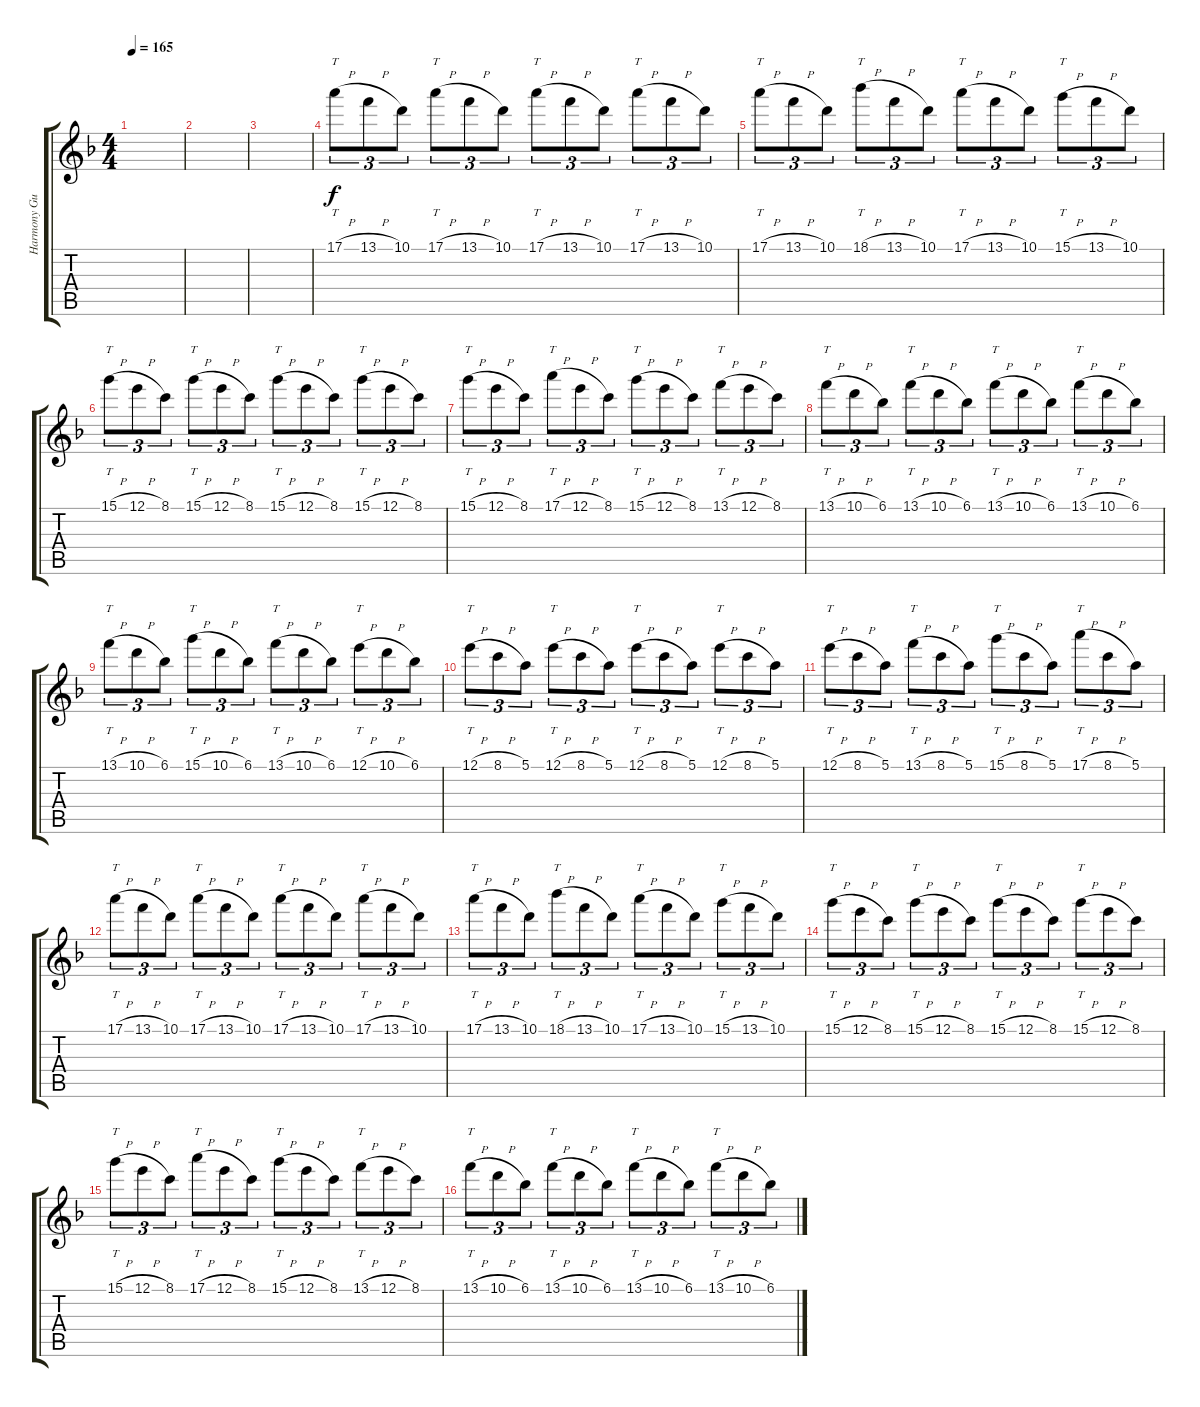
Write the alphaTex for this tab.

\track ("Harmony Guitar" "Harmony Gu") {instrument distortionguitar}
\staff {score tabs}
\tuning (E4 B3 G3 D3 A2 E2) {hide}
\ts (4 4)
\tempo 165
\clef g2
\ks f
|
|
|
\section ("" "")
17.1{h}.8{tt tu (3 2) volume 9 balance 2} 13.1{h}.8{tu (3 2)} 10.1.8{tu (3 2)} 17.1{h}.8{tt tu (3 2)} 13.1{h}.8{tu (3 2)} 10.1.8{tu (3 2)} 17.1{h}.8{tt tu (3 2)} 13.1{h}.8{tu (3 2)} 10.1.8{tu (3 2)} 17.1{h}.8{tt tu (3 2)} 13.1{h}.8{tu (3 2)} 10.1.8{tu (3 2)} |
17.1{h}.8{tt tu (3 2)} 13.1{h}.8{tu (3 2)} 10.1.8{tu (3 2)} 18.1{h}.8{tt tu (3 2)} 13.1{h}.8{tu (3 2)} 10.1.8{tu (3 2)} 17.1{h}.8{tt tu (3 2)} 13.1{h}.8{tu (3 2)} 10.1.8{tu (3 2)} 15.1{h}.8{tt tu (3 2)} 13.1{h}.8{tu (3 2)} 10.1.8{tu (3 2)} |
15.1{h}.8{tt tu (3 2)} 12.1{h}.8{tu (3 2)} 8.1.8{tu (3 2)} 15.1{h}.8{tt tu (3 2)} 12.1{h}.8{tu (3 2)} 8.1.8{tu (3 2)} 15.1{h}.8{tt tu (3 2)} 12.1{h}.8{tu (3 2)} 8.1.8{tu (3 2)} 15.1{h}.8{tt tu (3 2)} 12.1{h}.8{tu (3 2)} 8.1.8{tu (3 2)} |
15.1{h}.8{tt tu (3 2)} 12.1{h}.8{tu (3 2)} 8.1.8{tu (3 2)} 17.1{h}.8{tt tu (3 2)} 12.1{h}.8{tu (3 2)} 8.1.8{tu (3 2)} 15.1{h}.8{tt tu (3 2)} 12.1{h}.8{tu (3 2)} 8.1.8{tu (3 2)} 13.1{h}.8{tt tu (3 2)} 12.1{h}.8{tu (3 2)} 8.1.8{tu (3 2)} |
13.1{h}.8{tt tu (3 2)} 10.1{h}.8{tu (3 2)} 6.1.8{tu (3 2)} 13.1{h}.8{tt tu (3 2)} 10.1{h}.8{tu (3 2)} 6.1.8{tu (3 2)} 13.1{h}.8{tt tu (3 2)} 10.1{h}.8{tu (3 2)} 6.1.8{tu (3 2)} 13.1{h}.8{tt tu (3 2)} 10.1{h}.8{tu (3 2)} 6.1.8{tu (3 2)} |
13.1{h}.8{tt tu (3 2)} 10.1{h}.8{tu (3 2)} 6.1.8{tu (3 2)} 15.1{h}.8{tt tu (3 2)} 10.1{h}.8{tu (3 2)} 6.1.8{tu (3 2)} 13.1{h}.8{tt tu (3 2)} 10.1{h}.8{tu (3 2)} 6.1.8{tu (3 2)} 12.1{h}.8{tt tu (3 2)} 10.1{h}.8{tu (3 2)} 6.1.8{tu (3 2)} |
12.1{h}.8{tt tu (3 2)} 8.1{h}.8{tu (3 2)} 5.1.8{tu (3 2)} 12.1{h}.8{tt tu (3 2)} 8.1{h}.8{tu (3 2)} 5.1.8{tu (3 2)} 12.1{h}.8{tt tu (3 2)} 8.1{h}.8{tu (3 2)} 5.1.8{tu (3 2)} 12.1{h}.8{tt tu (3 2)} 8.1{h}.8{tu (3 2)} 5.1.8{tu (3 2)} |
12.1{h}.8{tt tu (3 2)} 8.1{h}.8{tu (3 2)} 5.1.8{tu (3 2)} 13.1{h}.8{tt tu (3 2)} 8.1{h}.8{tu (3 2)} 5.1.8{tu (3 2)} 15.1{h}.8{tt tu (3 2)} 8.1{h}.8{tu (3 2)} 5.1.8{tu (3 2)} 17.1{h}.8{tt tu (3 2)} 8.1{h}.8{tu (3 2)} 5.1.8{tu (3 2)} |
\section ("" "")
17.1{h}.8{tt tu (3 2) volume 9 balance 2} 13.1{h}.8{tu (3 2)} 10.1.8{tu (3 2)} 17.1{h}.8{tt tu (3 2)} 13.1{h}.8{tu (3 2)} 10.1.8{tu (3 2)} 17.1{h}.8{tt tu (3 2)} 13.1{h}.8{tu (3 2)} 10.1.8{tu (3 2)} 17.1{h}.8{tt tu (3 2)} 13.1{h}.8{tu (3 2)} 10.1.8{tu (3 2)} |
17.1{h}.8{tt tu (3 2)} 13.1{h}.8{tu (3 2)} 10.1.8{tu (3 2)} 18.1{h}.8{tt tu (3 2)} 13.1{h}.8{tu (3 2)} 10.1.8{tu (3 2)} 17.1{h}.8{tt tu (3 2)} 13.1{h}.8{tu (3 2)} 10.1.8{tu (3 2)} 15.1{h}.8{tt tu (3 2)} 13.1{h}.8{tu (3 2)} 10.1.8{tu (3 2)} |
15.1{h}.8{tt tu (3 2)} 12.1{h}.8{tu (3 2)} 8.1.8{tu (3 2)} 15.1{h}.8{tt tu (3 2)} 12.1{h}.8{tu (3 2)} 8.1.8{tu (3 2)} 15.1{h}.8{tt tu (3 2)} 12.1{h}.8{tu (3 2)} 8.1.8{tu (3 2)} 15.1{h}.8{tt tu (3 2)} 12.1{h}.8{tu (3 2)} 8.1.8{tu (3 2)} |
15.1{h}.8{tt tu (3 2)} 12.1{h}.8{tu (3 2)} 8.1.8{tu (3 2)} 17.1{h}.8{tt tu (3 2)} 12.1{h}.8{tu (3 2)} 8.1.8{tu (3 2)} 15.1{h}.8{tt tu (3 2)} 12.1{h}.8{tu (3 2)} 8.1.8{tu (3 2)} 13.1{h}.8{tt tu (3 2)} 12.1{h}.8{tu (3 2)} 8.1.8{tu (3 2)} |
13.1{h}.8{tt tu (3 2)} 10.1{h}.8{tu (3 2)} 6.1.8{tu (3 2)} 13.1{h}.8{tt tu (3 2)} 10.1{h}.8{tu (3 2)} 6.1.8{tu (3 2)} 13.1{h}.8{tt tu (3 2)} 10.1{h}.8{tu (3 2)} 6.1.8{tu (3 2)} 13.1{h}.8{tt tu (3 2)} 10.1{h}.8{tu (3 2)} 6.1.8{tu (3 2)}
